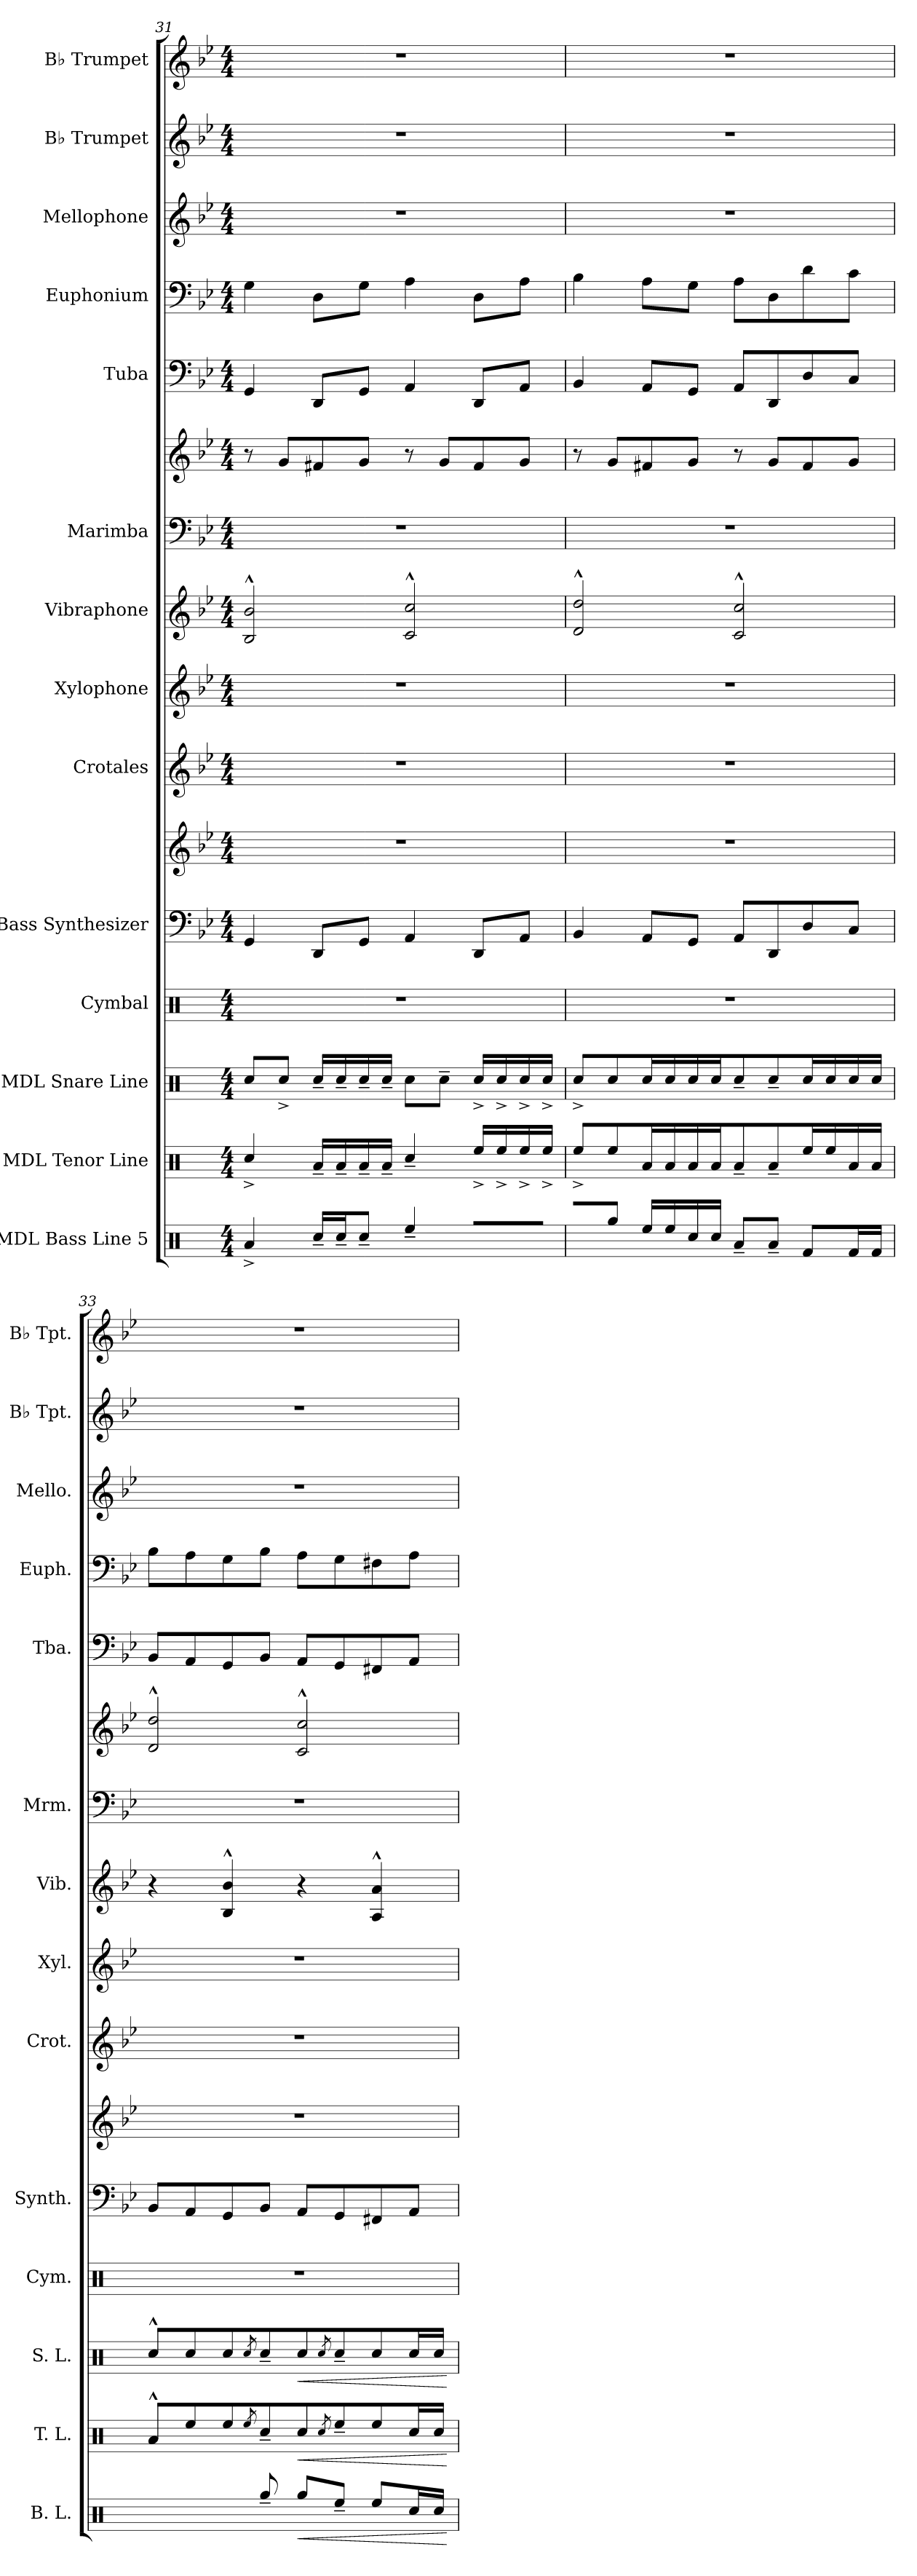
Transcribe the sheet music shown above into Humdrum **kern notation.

**kern	**dynam	**kern	**dynam	**kern	**dynam	**kern	**kern	**kern	**kern	**kern	**kern	**kern	**kern	**kern	**kern	**kern	**kern	**kern
*part14	*part14	*part13	*part13	*part12	*part12	*part11	*part10	*part10	*part9	*part8	*part7	*part6	*part6	*part5	*part4	*part3	*part2	*part1
*staff16	*staff16	*staff15	*staff15	*staff14	*staff14	*staff13	*staff12	*staff11	*staff10	*staff9	*staff8	*staff7	*staff6	*staff5	*staff4	*staff3	*staff2	*staff1
*I"MDL Bass Line 5	*	*I"MDL Tenor Line	*	*I"MDL Snare Line	*	*I"Cymbal	*I"Bass Synthesizer	*	*I"Crotales	*I"Xylophone	*I"Vibraphone	*I"Marimba	*	*I"Tuba	*I"Euphonium	*I"Mellophone	*I"B♭ Trumpet	*I"B♭ Trumpet
*I'B. L.	*	*I'T. L.	*	*I'S. L.	*	*I'Cym.	*I'Synth.	*	*I'Crot.	*I'Xyl.	*I'Vib.	*I'Mrm.	*	*I'Tba.	*I'Euph.	*I'Mello.	*I'B♭ Tpt.	*I'B♭ Tpt.
*clefX	*	*clefX	*	*clefX	*	*clefX	*clefF4	*clefG2	*clefG2	*clefG2	*clefG2	*clefF4	*clefG2	*clefF4	*clefF4	*clefG2	*clefG2	*clefG2
*	*	*	*	*	*	*	*	*	*ITrd-14c-24	*ITrd-7c-12	*	*	*	*	*	*ITrd4c7	*ITrd1c2	*ITrd1c2
*k[]	*	*k[]	*	*k[]	*	*k[]	*k[b-e-]	*k[b-e-]	*k[b-e-]	*k[b-e-]	*k[b-e-]	*k[b-e-]	*k[b-e-]	*k[b-e-]	*k[b-e-]	*k[b-e-a-]	*k[b-e-a-d-]	*k[b-e-a-d-]
*M4/4	*	*M4/4	*	*M4/4	*	*M4/4	*M4/4	*M4/4	*M4/4	*M4/4	*M4/4	*M4/4	*M4/4	*M4/4	*M4/4	*M4/4	*M4/4	*M4/4
=31	=31	=31	=31	=31	=31	=31	=31	=31	=31	=31	=31	=31	=31	=31	=31	=31	=31	=31
4Ra^/	.	4Rcc^/	.	8Rcc/L	.	1r	4GG/	1r	1r	1r	2B-/^^ 2b-/^^	1r	8r	4GG/	4G\	1r	1r	1r
.	.	.	.	8Rcc^/J	.	.	.	.	.	.	.	.	8g/L	.	.	.	.	.
16Rcc~/LL	.	16Ra~/LL	.	16Rcc~/LL	.	.	8DD/L	.	.	.	.	.	8f#X/	8DD/L	8D\L	.	.	.
16Rcc~/J	.	16Ra~/	.	16Rcc~/	.	.	.	.	.	.	.	.	.	.	.	.	.	.
8Rcc~/J	.	16Ra~/	.	16Rcc~/	.	.	8GG/J	.	.	.	.	.	8g/J	8GG/J	8G\J	.	.	.
.	.	16Ra~/JJ	.	16Rcc~/JJ	.	.	.	.	.	.	.	.	.	.	.	.	.	.
4Ree~/	.	4Rcc~/	.	8Rcc\L	.	.	4AA/	.	.	.	2c/^^ 2cc/^^	.	8r	4AA/	4A\	.	.	.
.	.	.	.	8Rcc~\J	.	.	.	.	.	.	.	.	8g/L	.	.	.	.	.
16R^/LL	.	16Ree^/LL	.	16Rcc^/LL	.	.	8DD/L	.	.	.	.	.	8f#/	8DD/L	8D\L	.	.	.
16R^/	.	16Ree^/	.	16Rcc^/	.	.	.	.	.	.	.	.	.	.	.	.	.	.
16R^/	.	16Ree^/	.	16Rcc^/	.	.	8AA/J	.	.	.	.	.	8g/J	8AA/J	8A\J	.	.	.
16R^/JJ	.	16Ree^/JJ	.	16Rcc^/JJ	.	.	.	.	.	.	.	.	.	.	.	.	.	.
=32	=32	=32	=32	=32	=32	=32	=32	=32	=32	=32	=32	=32	=32	=32	=32	=32	=32	=32
8R^/L	.	8Ree^/L	.	8Rcc^/L	.	1r	4BB-/	1r	1r	1r	2d/^^ 2dd/^^	1r	8r	4BB-/	4B-\	1r	1r	1r
8Rgg/J	.	8Ree/J	.	8Rcc/J	.	.	.	.	.	.	.	.	8g/L	.	.	.	.	.
16Ree/LL	.	16Ra/LL	.	16Rcc/LL	.	.	8AA/L	.	.	.	.	.	8f#X/	8AA/L	8A\L	.	.	.
16Ree/	.	16Ra/	.	16Rcc/	.	.	.	.	.	.	.	.	.	.	.	.	.	.
16Rcc/	.	16Ra/	.	16Rcc/	.	.	8GG/J	.	.	.	.	.	8g/J	8GG/J	8G\J	.	.	.
16Rcc/JJ	.	16Ra/JJ	.	16Rcc/JJ	.	.	.	.	.	.	.	.	.	.	.	.	.	.
8Ra~/L	.	8Ra~/L	.	8Rcc~/L	.	.	8AA/L	.	.	.	2c/^^ 2cc/^^	.	8r	8AA/L	8A\L	.	.	.
8Ra~/J	.	8Ra~/	.	8Rcc~/	.	.	8DD/	.	.	.	.	.	8g/L	8DD/	8D\	.	.	.
*	*	*tremolo	*	*	*	*	*	*	*	*	*	*	*	*	*	*	*	*
*	*	*	*	*tremolo	*	*	*	*	*	*	*	*	*	*	*	*	*	*
8Rf/L	.	16Ree/	.	16Rcc/	.	.	8D/	.	.	.	.	.	8f#/	8D/	8d\	.	.	.
.	.	16Ree/	.	16Rcc/	.	.	.	.	.	.	.	.	.	.	.	.	.	.
16Rf/L	.	16Ra/	.	16Rcc/	.	.	8C/J	.	.	.	.	.	8g/J	8C/J	8c\J	.	.	.
16Rf/JJ	.	16Ra/JJ	.	16Rcc/JJ	.	.	.	.	.	.	.	.	.	.	.	.	.	.
*	*	*	*	*Xtremolo	*	*	*	*	*	*	*	*	*	*	*	*	*	*
*	*	*Xtremolo	*	*	*	*	*	*	*	*	*	*	*	*	*	*	*	*
!!LO:PB:g=z
=33	=33	=33	=33	=33	=33	=33	=33	=33	=33	=33	=33	=33	=33	=33	=33	=33	=33	=33
4.R^/	.	8Ra^^/L	.	8Rcc^^/L	.	1r	8BB-/L	1r	1r	1r	4r	1r	2d/^^ 2dd/^^	8BB-/L	8B-\L	1r	1r	1r
.	.	8Ree/	.	8Rcc/	.	.	8AA/	.	.	.	.	.	.	8AA/	8A\	.	.	.
.	.	8Ree/	.	8Rcc/	.	.	8GG/	.	.	.	4B-/^^ 4b-/^^	.	.	8GG/	8G\	.	.	.
.	.	8qRee/	.	8qRcc/	.	.	.	.	.	.	.	.	.	.	.	.	.	.
8Rgg~/	.	8Rcc~/J	.	8Rcc~/J	.	.	8BB-/J	.	.	.	.	.	.	8BB-/J	8B-\J	.	.	.
!	!LO:HP:b	!	!LO:HP:b	!	!LO:HP:b	!	!	!	!	!	!	!	!	!	!	!	!	!
8Rgg/L	<	8Rcc/L	<	8Rcc/L	<	.	8AA/L	.	.	.	4r	.	2c/^^ 2cc/^^	8AA/L	8A\L	.	.	.
.	.	8qRcc/	.	8qRcc/	.	.	.	.	.	.	.	.	.	.	.	.	.	.
8Ree~/J	.	8Ree~/	.	8Rcc~/	.	.	8GG/	.	.	.	.	.	.	8GG/	8G\	.	.	.
8Ree/L	.	8Ree/	.	8Rcc/	.	.	8FF#X/	.	.	.	4A/^^ 4a/^^	.	.	8FF#X/	8F#X\	.	.	.
*	*	*tremolo	*	*	*	*	*	*	*	*	*	*	*	*	*	*	*	*
*	*	*	*	*tremolo	*	*	*	*	*	*	*	*	*	*	*	*	*	*
16Rcc/L	.	16Rcc/	.	16Rcc/	.	.	8AA/J	.	.	.	.	.	.	8AA/J	8A\J	.	.	.
16Rcc/JJ	.	16Rcc/JJ	.	16Rcc/JJ	.	.	.	.	.	.	.	.	.	.	.	.	.	.
*	*	*	*	*Xtremolo	*	*	*	*	*	*	*	*	*	*	*	*	*	*
*	*	*Xtremolo	*	*	*	*	*	*	*	*	*	*	*	*	*	*	*	*
.	[	.	[	.	[	.	.	.	.	.	.	.	.	.	.	.	.	.
=	=	=	=	=	=	=	=	=	=	=	=	=	=	=	=	=	=	=
*-	*-	*-	*-	*-	*-	*-	*-	*-	*-	*-	*-	*-	*-	*-	*-	*-	*-	*-
